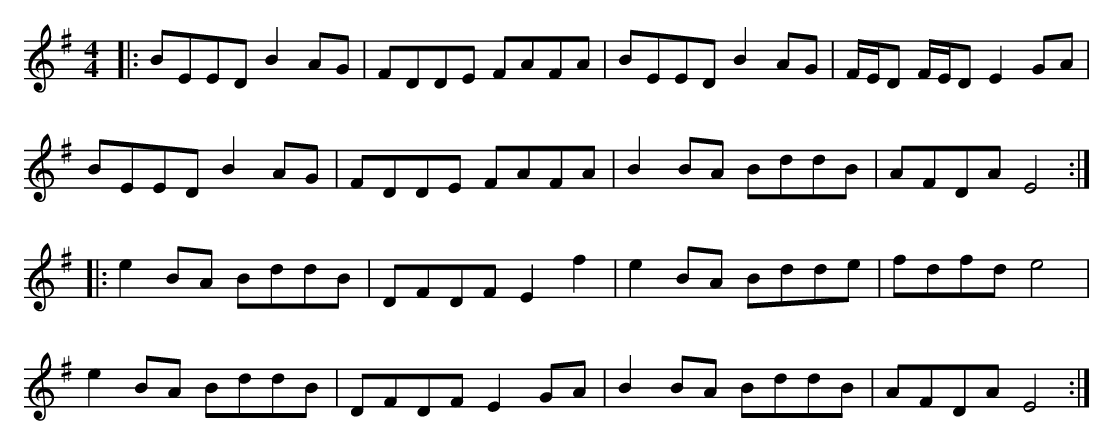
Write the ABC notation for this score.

X:1
M:4/4
K:Emin
|:BEED B2AG|FDDE FAFA|BEED B2AG|F/E/D F/E/D E2GA|
BEED B2AG|FDDE FAFA|B2BA BddB|AFDA E4:|
|:e2BA BddB|DFDF E2f2|e2BA Bdde|fdfd e4|
e2BA BddB|DFDF E2GA|B2BA BddB|AFDA E4:|
